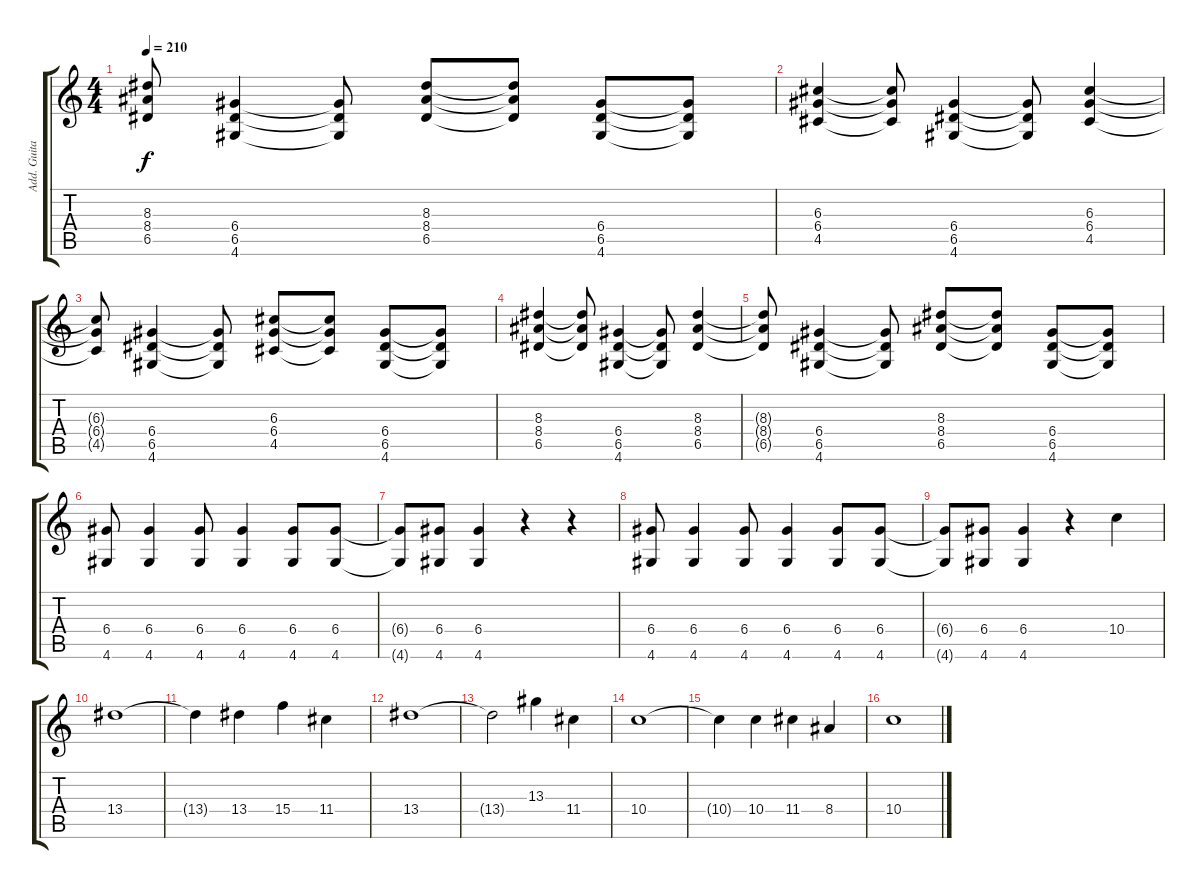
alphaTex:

\track ("Add. Guitar 1" "Add. Guita") {instrument distortionguitar}
\staff {score tabs}
\tuning (E4 B3 G3 D3 A2 E2) {hide}
\ts (4 4)
\tempo 210
\clef g2
\ks c
(8.3{t} 8.4{t} 6.5{t}).8{dy f} (6.4 6.5 4.6).4 (6.4{t} 6.5{t} 4.6{t}).8 (8.3 8.4 6.5).8 (8.3{t} 8.4{t} 6.5{t}).8 (6.4 6.5 4.6).8 (6.4{t} 6.5{t} 4.6{t}).8 |
(6.3 6.4 4.5).4 (6.3{t} 6.4{t} 4.5{t}).8 (6.4 6.5 4.6).4 (6.4{t} 6.5{t} 4.6{t}).8 (6.3 6.4 4.5).4 |
(6.3{t} 6.4{t} 4.5{t}).8 (6.4 6.5 4.6).4 (6.4{t} 6.5{t} 4.6{t}).8 (6.3 6.4 4.5).8 (6.3{t} 6.4{t} 4.5{t}).8 (6.4 6.5 4.6).8 (6.4{t} 6.5{t} 4.6{t}).8 |
(8.3 8.4 6.5).4 (8.3{t} 8.4{t} 6.5{t}).8 (6.4 6.5 4.6).4 (6.4{t} 6.5{t} 4.6{t}).8 (8.3 8.4 6.5).4 |
(8.3{t} 8.4{t} 6.5{t}).8 (6.4 6.5 4.6).4 (6.4{t} 6.5{t} 4.6{t}).8 (8.3 8.4 6.5).8 (8.3{t} 8.4{t} 6.5{t}).8 (6.4 6.5 4.6).8 (6.4{t} 6.5{t} 4.6{t}).8 |
(6.4 4.6).8 (6.4 4.6).4 (6.4 4.6).8 (6.4 4.6).4 (6.4 4.6).8 (6.4 4.6).8 |
(6.4{t} 4.6{t}).8 (6.4 4.6).8 (6.4 4.6).4 r.4 r.4 |
(6.4 4.6).8 (6.4 4.6).4 (6.4 4.6).8 (6.4 4.6).4 (6.4 4.6).8 (6.4 4.6).8 |
(6.4{t} 4.6{t}).8 (6.4 4.6).8 (6.4 4.6).4 r.4 10.4.4{volume 14} |
13.4.1 |
13.4{t}.4 13.4.4 15.4.4 11.4.4 |
13.4.1 |
13.4{t}.2 13.3.4 11.4.4 |
10.4.1 |
10.4{t}.4 10.4.4 11.4.4 8.4.4 |
10.4.1
